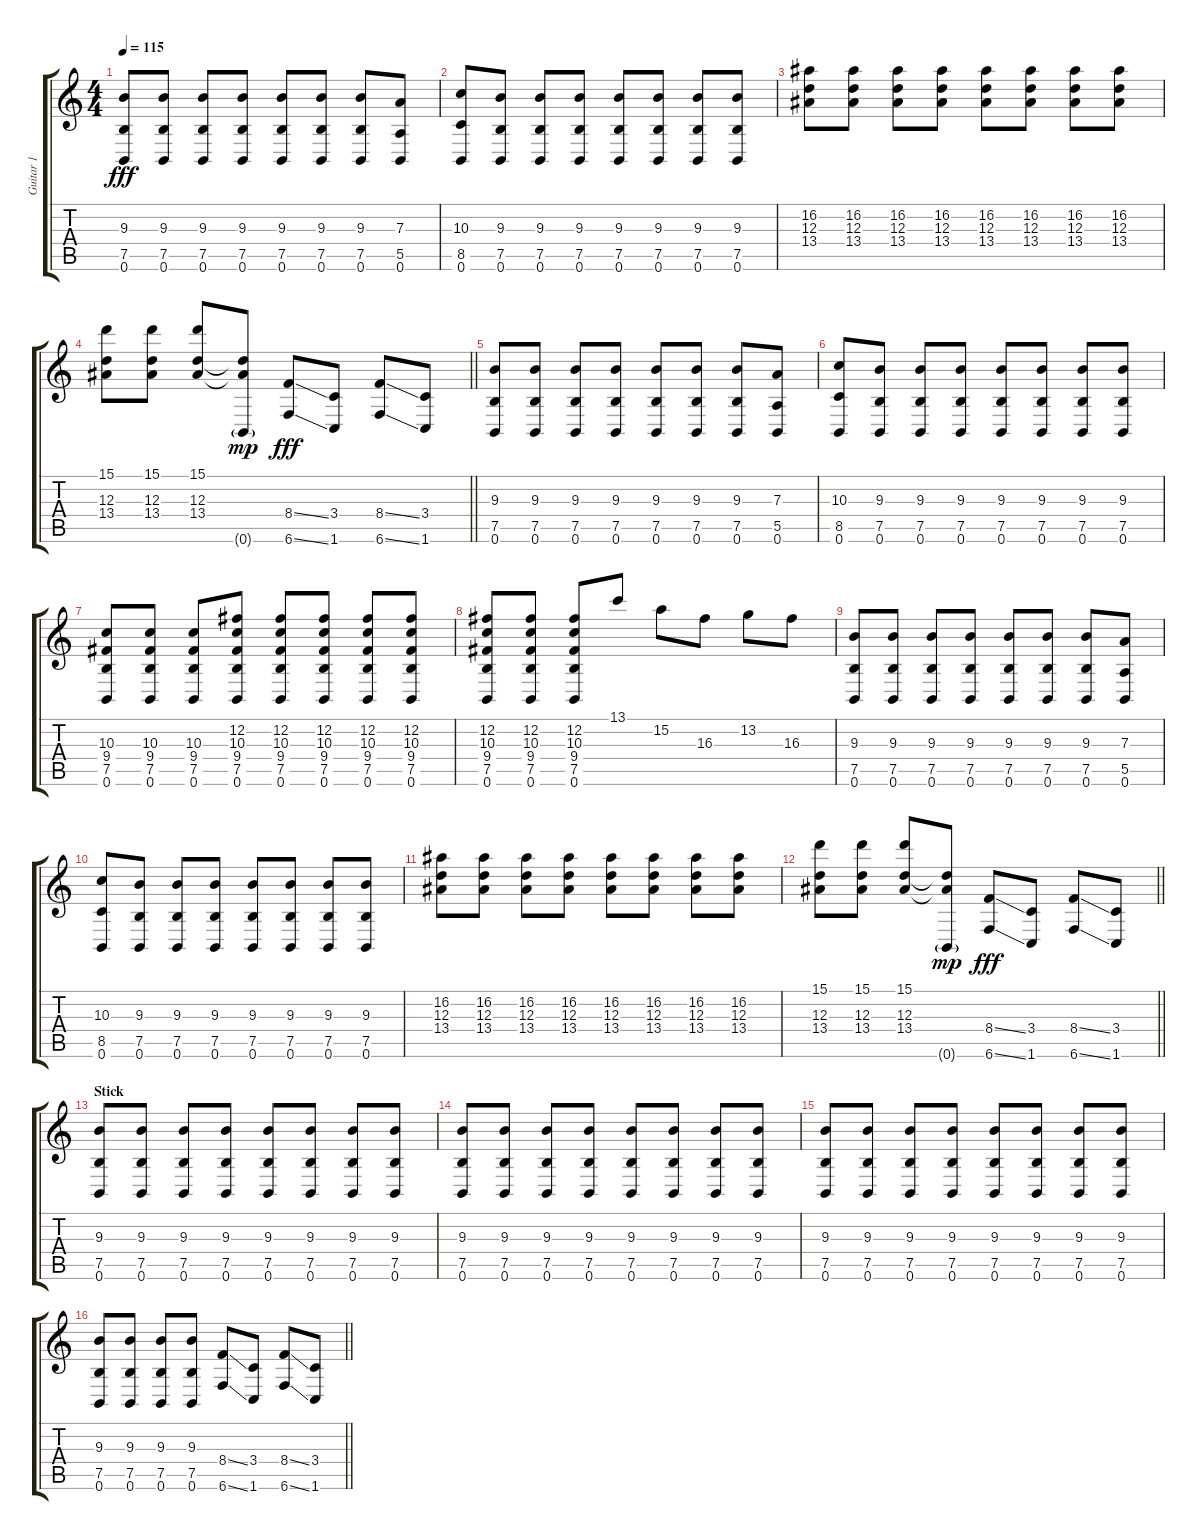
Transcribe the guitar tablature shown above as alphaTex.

\track ("Guitar 1" "Guitar 1") {instrument distortionguitar}
\staff {score tabs}
\tuning (B3 Gb3 D3 A2 E2 B1) {hide}
\ts (4 4)
\tempo 115
\clef g2
\ks c
(9.3 7.5 0.6).8{dy fff} (9.3 7.5 0.6).8 (9.3 7.5 0.6).8 (9.3 7.5 0.6).8 (9.3 7.5 0.6).8 (9.3 7.5 0.6).8 (9.3 7.5 0.6).8 (7.3 5.5 0.6).8 |
(10.3 8.5 0.6).8 (9.3 7.5 0.6).8 (9.3 7.5 0.6).8 (9.3 7.5 0.6).8 (9.3 7.5 0.6).8 (9.3 7.5 0.6).8 (9.3 7.5 0.6).8 (9.3 7.5 0.6).8 |
(16.2 12.3 13.4).8 (16.2 12.3 13.4).8 (16.2 12.3 13.4).8 (16.2 12.3 13.4).8 (16.2 12.3 13.4).8 (16.2 12.3 13.4).8 (16.2 12.3 13.4).8 (16.2 12.3 13.4).8 |
\barLineRight lightlight
(15.1 12.3 13.4).8 (15.1 12.3 13.4).8 (15.1 12.3 13.4).8 (12.3{t} 13.4{t} 0.6{g}).8{dy mp} (8.4{ss} 6.6{ss}).8{dy fff} (3.4 1.6).8 (8.4{ss} 6.6{ss}).8 (3.4 1.6).8 |
(9.3 7.5 0.6).8 (9.3 7.5 0.6).8 (9.3 7.5 0.6).8 (9.3 7.5 0.6).8 (9.3 7.5 0.6).8 (9.3 7.5 0.6).8 (9.3 7.5 0.6).8 (7.3 5.5 0.6).8 |
(10.3 8.5 0.6).8 (9.3 7.5 0.6).8 (9.3 7.5 0.6).8 (9.3 7.5 0.6).8 (9.3 7.5 0.6).8 (9.3 7.5 0.6).8 (9.3 7.5 0.6).8 (9.3 7.5 0.6).8 |
(10.3 9.4 7.5 0.6).8 (10.3 9.4 7.5 0.6).8 (10.3 9.4 7.5 0.6).8 (12.2 10.3 9.4 7.5 0.6).8 (12.2 10.3 9.4 7.5 0.6).8 (12.2 10.3 9.4 7.5 0.6).8 (12.2 10.3 9.4 7.5 0.6).8 (12.2 10.3 9.4 7.5 0.6).8 |
(12.2 10.3 9.4 7.5 0.6).8 (12.2 10.3 9.4 7.5 0.6).8 (12.2 10.3 9.4 7.5 0.6).8 13.1.8 15.2.8 16.3.8 13.2.8 16.3.8 |
(9.3 7.5 0.6).8 (9.3 7.5 0.6).8 (9.3 7.5 0.6).8 (9.3 7.5 0.6).8 (9.3 7.5 0.6).8 (9.3 7.5 0.6).8 (9.3 7.5 0.6).8 (7.3 5.5 0.6).8 |
(10.3 8.5 0.6).8 (9.3 7.5 0.6).8 (9.3 7.5 0.6).8 (9.3 7.5 0.6).8 (9.3 7.5 0.6).8 (9.3 7.5 0.6).8 (9.3 7.5 0.6).8 (9.3 7.5 0.6).8 |
(16.2 12.3 13.4).8 (16.2 12.3 13.4).8 (16.2 12.3 13.4).8 (16.2 12.3 13.4).8 (16.2 12.3 13.4).8 (16.2 12.3 13.4).8 (16.2 12.3 13.4).8 (16.2 12.3 13.4).8 |
\barLineRight lightlight
(15.1 12.3 13.4).8 (15.1 12.3 13.4).8 (15.1 12.3 13.4).8 (12.3{t} 13.4{t} 0.6{g}).8{dy mp} (8.4{ss} 6.6{ss}).8{dy fff} (3.4 1.6).8 (8.4{ss} 6.6{ss}).8 (3.4 1.6).8 |
\section ("" "Stick")
(9.3 7.5 0.6).8 (9.3 7.5 0.6).8 (9.3 7.5 0.6).8 (9.3 7.5 0.6).8 (9.3 7.5 0.6).8 (9.3 7.5 0.6).8 (9.3 7.5 0.6).8 (9.3 7.5 0.6).8 |
(9.3 7.5 0.6).8 (9.3 7.5 0.6).8 (9.3 7.5 0.6).8 (9.3 7.5 0.6).8 (9.3 7.5 0.6).8 (9.3 7.5 0.6).8 (9.3 7.5 0.6).8 (9.3 7.5 0.6).8 |
(9.3 7.5 0.6).8 (9.3 7.5 0.6).8 (9.3 7.5 0.6).8 (9.3 7.5 0.6).8 (9.3 7.5 0.6).8 (9.3 7.5 0.6).8 (9.3 7.5 0.6).8 (9.3 7.5 0.6).8 |
\barLineRight lightlight
(9.3 7.5 0.6).8 (9.3 7.5 0.6).8 (9.3 7.5 0.6).8 (9.3 7.5 0.6).8 (8.4{ss} 6.6{ss}).8 (3.4 1.6).8 (8.4{ss} 6.6{ss}).8 (3.4 1.6).8
